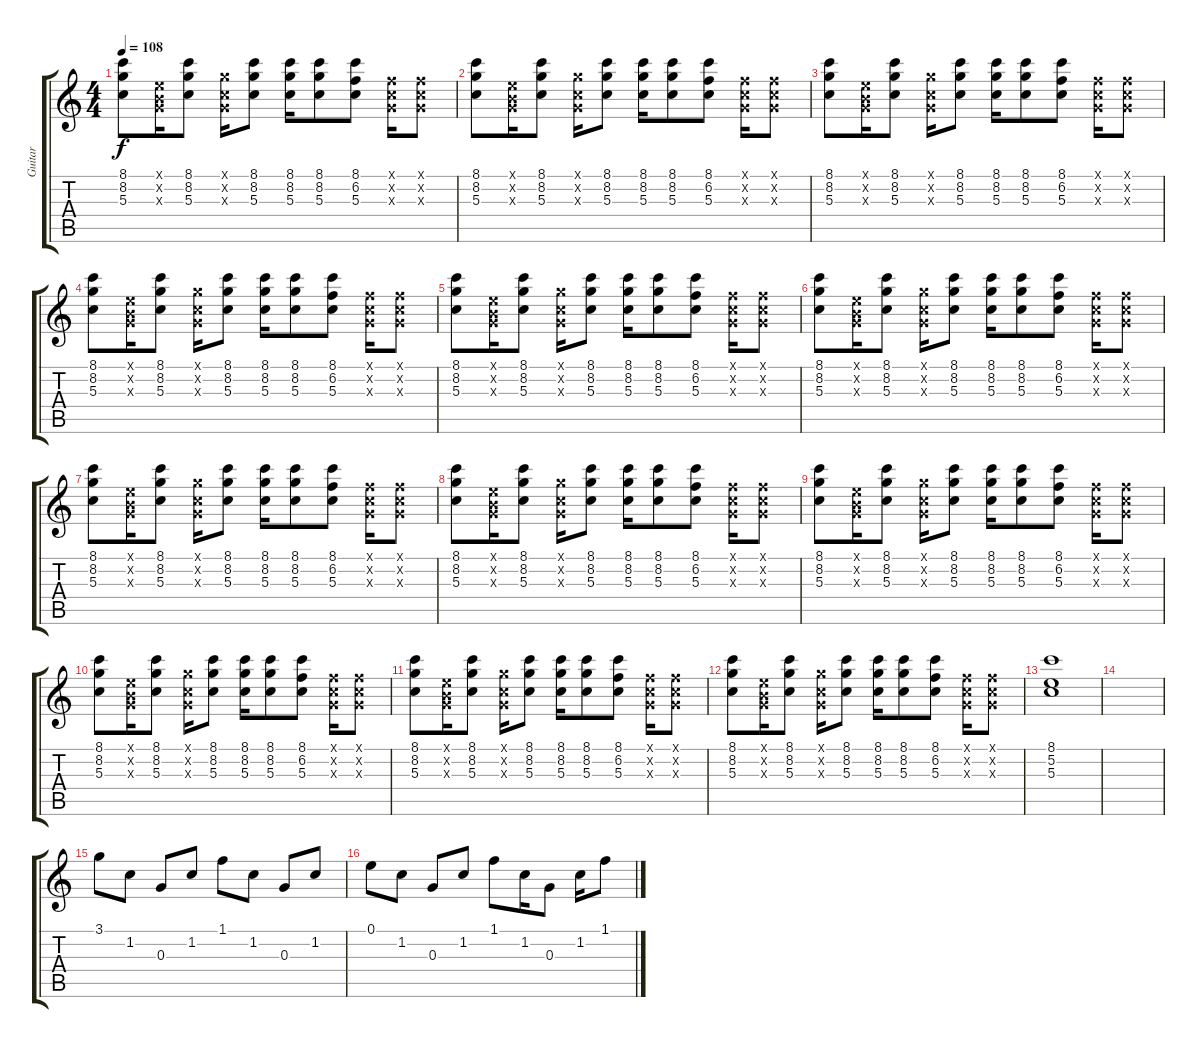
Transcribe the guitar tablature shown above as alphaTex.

\track ("Guitar " "Guitar ") {instrument electricguitarjazz}
\staff {score tabs}
\tuning (E4 B3 G3 D3 A2 E2) {hide}
\ts (4 4)
\tempo 108
\clef g2
\ks c
(8.1 8.2 5.3).8{dy f} (0.1{x} 0.2{x} 0.3{x}).16 (8.1 8.2 5.3).8 (3.1{x} 1.2{x} 0.3{x}).16 (8.1 8.2 5.3).8 (8.1 8.2 5.3).16 (8.1 8.2 5.3).8 (8.1 6.2 5.3).8 (1.1{x} 1.2{x} 0.3{x}).16 (1.1{x} 1.2{x} 0.3{x}).8 |
(8.1 8.2 5.3).8 (0.1{x} 0.2{x} 0.3{x}).16 (8.1 8.2 5.3).8 (3.1{x} 1.2{x} 0.3{x}).16 (8.1 8.2 5.3).8 (8.1 8.2 5.3).16 (8.1 8.2 5.3).8 (8.1 6.2 5.3).8 (1.1{x} 1.2{x} 0.3{x}).16 (1.1{x} 1.2{x} 0.3{x}).8 |
(8.1 8.2 5.3).8 (0.1{x} 0.2{x} 0.3{x}).16 (8.1 8.2 5.3).8 (3.1{x} 1.2{x} 0.3{x}).16 (8.1 8.2 5.3).8 (8.1 8.2 5.3).16 (8.1 8.2 5.3).8 (8.1 6.2 5.3).8 (1.1{x} 1.2{x} 0.3{x}).16 (1.1{x} 1.2{x} 0.3{x}).8 |
(8.1 8.2 5.3).8 (0.1{x} 0.2{x} 0.3{x}).16 (8.1 8.2 5.3).8 (3.1{x} 1.2{x} 0.3{x}).16 (8.1 8.2 5.3).8 (8.1 8.2 5.3).16 (8.1 8.2 5.3).8 (8.1 6.2 5.3).8 (1.1{x} 1.2{x} 0.3{x}).16 (1.1{x} 1.2{x} 0.3{x}).8 |
(8.1 8.2 5.3).8 (0.1{x} 0.2{x} 0.3{x}).16 (8.1 8.2 5.3).8 (3.1{x} 1.2{x} 0.3{x}).16 (8.1 8.2 5.3).8 (8.1 8.2 5.3).16 (8.1 8.2 5.3).8 (8.1 6.2 5.3).8 (1.1{x} 1.2{x} 0.3{x}).16 (1.1{x} 1.2{x} 0.3{x}).8 |
(8.1 8.2 5.3).8 (0.1{x} 0.2{x} 0.3{x}).16 (8.1 8.2 5.3).8 (3.1{x} 1.2{x} 0.3{x}).16 (8.1 8.2 5.3).8 (8.1 8.2 5.3).16 (8.1 8.2 5.3).8 (8.1 6.2 5.3).8 (1.1{x} 1.2{x} 0.3{x}).16 (1.1{x} 1.2{x} 0.3{x}).8 |
(8.1 8.2 5.3).8 (0.1{x} 0.2{x} 0.3{x}).16 (8.1 8.2 5.3).8 (3.1{x} 1.2{x} 0.3{x}).16 (8.1 8.2 5.3).8 (8.1 8.2 5.3).16 (8.1 8.2 5.3).8 (8.1 6.2 5.3).8 (1.1{x} 1.2{x} 0.3{x}).16 (1.1{x} 1.2{x} 0.3{x}).8 |
(8.1 8.2 5.3).8 (0.1{x} 0.2{x} 0.3{x}).16 (8.1 8.2 5.3).8 (3.1{x} 1.2{x} 0.3{x}).16 (8.1 8.2 5.3).8 (8.1 8.2 5.3).16 (8.1 8.2 5.3).8 (8.1 6.2 5.3).8 (1.1{x} 1.2{x} 0.3{x}).16 (1.1{x} 1.2{x} 0.3{x}).8 |
(8.1 8.2 5.3).8 (0.1{x} 0.2{x} 0.3{x}).16 (8.1 8.2 5.3).8 (3.1{x} 1.2{x} 0.3{x}).16 (8.1 8.2 5.3).8 (8.1 8.2 5.3).16 (8.1 8.2 5.3).8 (8.1 6.2 5.3).8 (1.1{x} 1.2{x} 0.3{x}).16 (1.1{x} 1.2{x} 0.3{x}).8 |
(8.1 8.2 5.3).8 (0.1{x} 0.2{x} 0.3{x}).16 (8.1 8.2 5.3).8 (3.1{x} 1.2{x} 0.3{x}).16 (8.1 8.2 5.3).8 (8.1 8.2 5.3).16 (8.1 8.2 5.3).8 (8.1 6.2 5.3).8 (1.1{x} 1.2{x} 0.3{x}).16 (1.1{x} 1.2{x} 0.3{x}).8 |
(8.1 8.2 5.3).8 (0.1{x} 0.2{x} 0.3{x}).16 (8.1 8.2 5.3).8 (3.1{x} 1.2{x} 0.3{x}).16 (8.1 8.2 5.3).8 (8.1 8.2 5.3).16 (8.1 8.2 5.3).8 (8.1 6.2 5.3).8 (1.1{x} 1.2{x} 0.3{x}).16 (1.1{x} 1.2{x} 0.3{x}).8 |
(8.1 8.2 5.3).8 (0.1{x} 0.2{x} 0.3{x}).16 (8.1 8.2 5.3).8 (3.1{x} 1.2{x} 0.3{x}).16 (8.1 8.2 5.3).8 (8.1 8.2 5.3).16 (8.1 8.2 5.3).8 (8.1 6.2 5.3).8 (1.1{x} 1.2{x} 0.3{x}).16 (1.1{x} 1.2{x} 0.3{x}).8 |
(8.1 5.2 5.3).1 |
|
3.1.8{instrument acousticguitarsteel} 1.2.8 0.3.8 1.2.8 1.1.8 1.2.8 0.3.8 1.2.8 |
0.1.8 1.2.8 0.3.8 1.2.8 1.1.8 1.2.16 0.3.8 1.2.16 1.1.8
